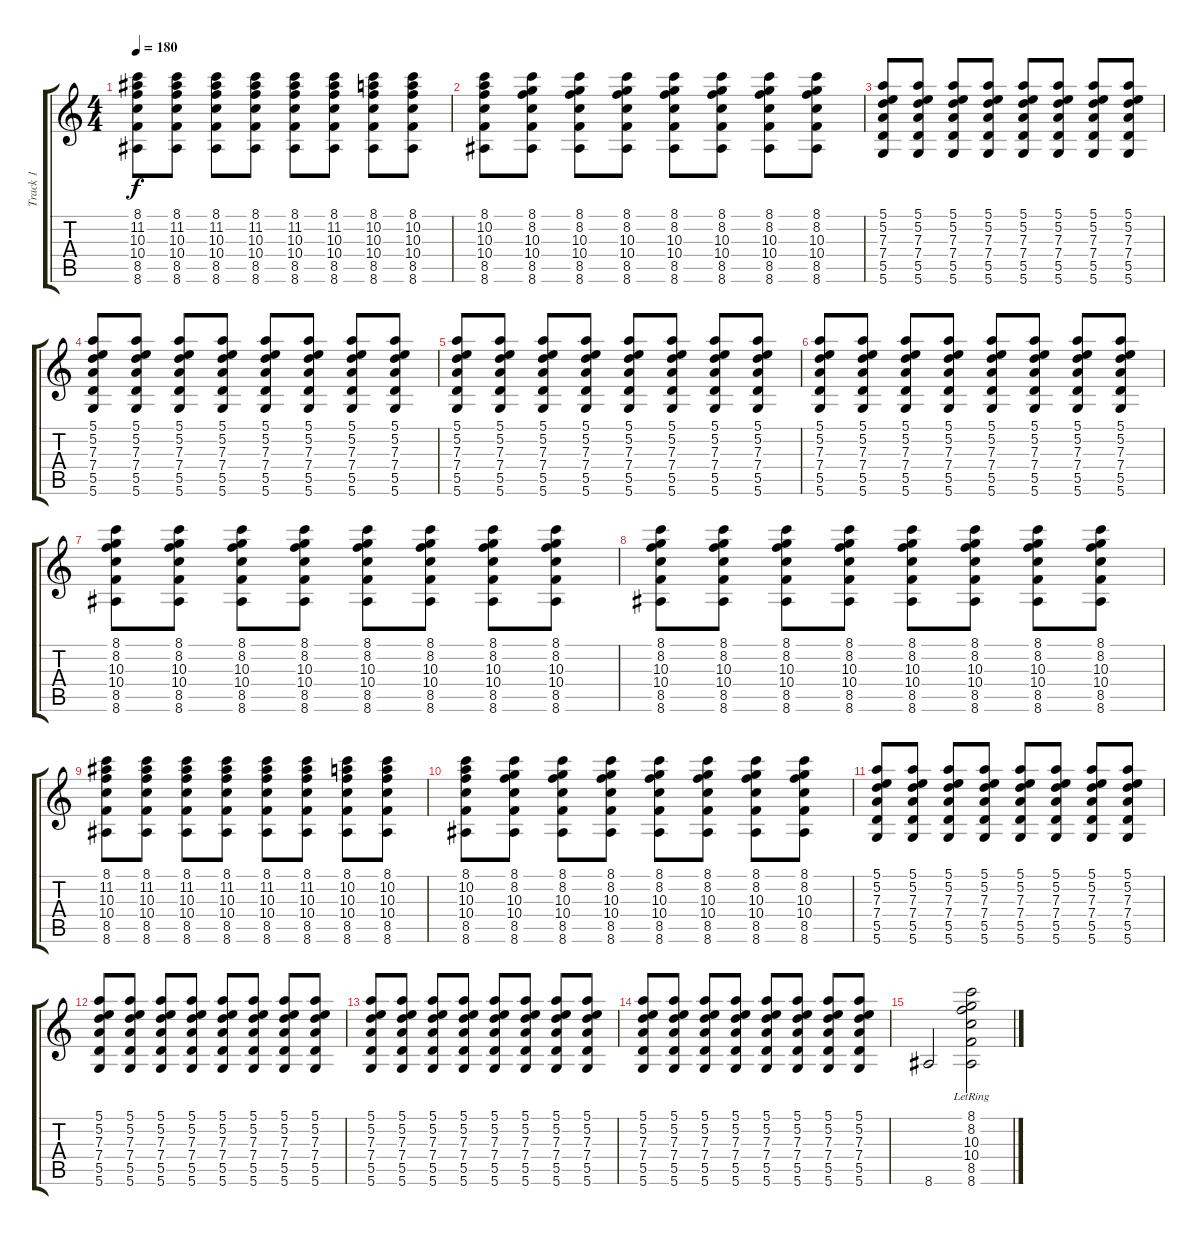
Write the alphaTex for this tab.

\track ("Track 1" "Track 1") {instrument acousticguitarsteel}
\staff {score tabs}
\tuning (E4 B3 G3 D3 A2 D2) {hide}
\ts (4 4)
\tempo 180
\clef g2
\ks c
(8.1 11.2 10.3 10.4 8.5 8.6).8{dy f} (8.1 11.2 10.3 10.4 8.5 8.6).8 (8.1 11.2 10.3 10.4 8.5 8.6).8 (8.1 11.2 10.3 10.4 8.5 8.6).8 (8.1 11.2 10.3 10.4 8.5 8.6).8 (8.1 11.2 10.3 10.4 8.5 8.6).8 (8.1 10.2 10.3 10.4 8.5 8.6).8 (8.1 10.2 10.3 10.4 8.5 8.6).8 |
(8.1 10.2 10.3 10.4 8.5 8.6).8 (8.1 8.2 10.3 10.4 8.5 8.6).8 (8.1 8.2 10.3 10.4 8.5 8.6).8 (8.1 8.2 10.3 10.4 8.5 8.6).8 (8.1 8.2 10.3 10.4 8.5 8.6).8 (8.1 8.2 10.3 10.4 8.5 8.6).8 (8.1 8.2 10.3 10.4 8.5 8.6).8 (8.1 8.2 10.3 10.4 8.5 8.6).8 |
(5.1 5.2 7.3 7.4 5.5 5.6).8 (5.1 5.2 7.3 7.4 5.5 5.6).8 (5.1 5.2 7.3 7.4 5.5 5.6).8 (5.1 5.2 7.3 7.4 5.5 5.6).8 (5.1 5.2 7.3 7.4 5.5 5.6).8 (5.1 5.2 7.3 7.4 5.5 5.6).8 (5.1 5.2 7.3 7.4 5.5 5.6).8 (5.1 5.2 7.3 7.4 5.5 5.6).8 |
(5.1 5.2 7.3 7.4 5.5 5.6).8 (5.1 5.2 7.3 7.4 5.5 5.6).8 (5.1 5.2 7.3 7.4 5.5 5.6).8 (5.1 5.2 7.3 7.4 5.5 5.6).8 (5.1 5.2 7.3 7.4 5.5 5.6).8 (5.1 5.2 7.3 7.4 5.5 5.6).8 (5.1 5.2 7.3 7.4 5.5 5.6).8 (5.1 5.2 7.3 7.4 5.5 5.6).8 |
(5.1 5.2 7.3 7.4 5.5 5.6).8 (5.1 5.2 7.3 7.4 5.5 5.6).8 (5.1 5.2 7.3 7.4 5.5 5.6).8 (5.1 5.2 7.3 7.4 5.5 5.6).8 (5.1 5.2 7.3 7.4 5.5 5.6).8 (5.1 5.2 7.3 7.4 5.5 5.6).8 (5.1 5.2 7.3 7.4 5.5 5.6).8 (5.1 5.2 7.3 7.4 5.5 5.6).8 |
(5.1 5.2 7.3 7.4 5.5 5.6).8 (5.1 5.2 7.3 7.4 5.5 5.6).8 (5.1 5.2 7.3 7.4 5.5 5.6).8 (5.1 5.2 7.3 7.4 5.5 5.6).8 (5.1 5.2 7.3 7.4 5.5 5.6).8 (5.1 5.2 7.3 7.4 5.5 5.6).8 (5.1 5.2 7.3 7.4 5.5 5.6).8 (5.1 5.2 7.3 7.4 5.5 5.6).8 |
(8.1 8.2 10.3 10.4 8.5 8.6).8 (8.1 8.2 10.3 10.4 8.5 8.6).8 (8.1 8.2 10.3 10.4 8.5 8.6).8 (8.1 8.2 10.3 10.4 8.5 8.6).8 (8.1 8.2 10.3 10.4 8.5 8.6).8 (8.1 8.2 10.3 10.4 8.5 8.6).8 (8.1 8.2 10.3 10.4 8.5 8.6).8 (8.1 8.2 10.3 10.4 8.5 8.6).8 |
(8.1 8.2 10.3 10.4 8.5 8.6).8 (8.1 8.2 10.3 10.4 8.5 8.6).8 (8.1 8.2 10.3 10.4 8.5 8.6).8 (8.1 8.2 10.3 10.4 8.5 8.6).8 (8.1 8.2 10.3 10.4 8.5 8.6).8 (8.1 8.2 10.3 10.4 8.5 8.6).8 (8.1 8.2 10.3 10.4 8.5 8.6).8 (8.1 8.2 10.3 10.4 8.5 8.6).8 |
(8.1 11.2 10.3 10.4 8.5 8.6).8 (8.1 11.2 10.3 10.4 8.5 8.6).8 (8.1 11.2 10.3 10.4 8.5 8.6).8 (8.1 11.2 10.3 10.4 8.5 8.6).8 (8.1 11.2 10.3 10.4 8.5 8.6).8 (8.1 11.2 10.3 10.4 8.5 8.6).8 (8.1 10.2 10.3 10.4 8.5 8.6).8 (8.1 10.2 10.3 10.4 8.5 8.6).8 |
(8.1 10.2 10.3 10.4 8.5 8.6).8 (8.1 8.2 10.3 10.4 8.5 8.6).8 (8.1 8.2 10.3 10.4 8.5 8.6).8 (8.1 8.2 10.3 10.4 8.5 8.6).8 (8.1 8.2 10.3 10.4 8.5 8.6).8 (8.1 8.2 10.3 10.4 8.5 8.6).8 (8.1 8.2 10.3 10.4 8.5 8.6).8 (8.1 8.2 10.3 10.4 8.5 8.6).8 |
(5.1 5.2 7.3 7.4 5.5 5.6).8 (5.1 5.2 7.3 7.4 5.5 5.6).8 (5.1 5.2 7.3 7.4 5.5 5.6).8 (5.1 5.2 7.3 7.4 5.5 5.6).8 (5.1 5.2 7.3 7.4 5.5 5.6).8 (5.1 5.2 7.3 7.4 5.5 5.6).8 (5.1 5.2 7.3 7.4 5.5 5.6).8 (5.1 5.2 7.3 7.4 5.5 5.6).8 |
(5.1 5.2 7.3 7.4 5.5 5.6).8 (5.1 5.2 7.3 7.4 5.5 5.6).8 (5.1 5.2 7.3 7.4 5.5 5.6).8 (5.1 5.2 7.3 7.4 5.5 5.6).8 (5.1 5.2 7.3 7.4 5.5 5.6).8 (5.1 5.2 7.3 7.4 5.5 5.6).8 (5.1 5.2 7.3 7.4 5.5 5.6).8 (5.1 5.2 7.3 7.4 5.5 5.6).8 |
(5.1 5.2 7.3 7.4 5.5 5.6).8 (5.1 5.2 7.3 7.4 5.5 5.6).8 (5.1 5.2 7.3 7.4 5.5 5.6).8 (5.1 5.2 7.3 7.4 5.5 5.6).8 (5.1 5.2 7.3 7.4 5.5 5.6).8 (5.1 5.2 7.3 7.4 5.5 5.6).8 (5.1 5.2 7.3 7.4 5.5 5.6).8 (5.1 5.2 7.3 7.4 5.5 5.6).8 |
(5.1 5.2 7.3 7.4 5.5 5.6).8 (5.1 5.2 7.3 7.4 5.5 5.6).8 (5.1 5.2 7.3 7.4 5.5 5.6).8 (5.1 5.2 7.3 7.4 5.5 5.6).8 (5.1 5.2 7.3 7.4 5.5 5.6).8 (5.1 5.2 7.3 7.4 5.5 5.6).8 (5.1 5.2 7.3 7.4 5.5 5.6).8 (5.1 5.2 7.3 7.4 5.5 5.6).8 |
8.6.2 (8.1{lr} 8.2 10.3 10.4 8.5 8.6).2
